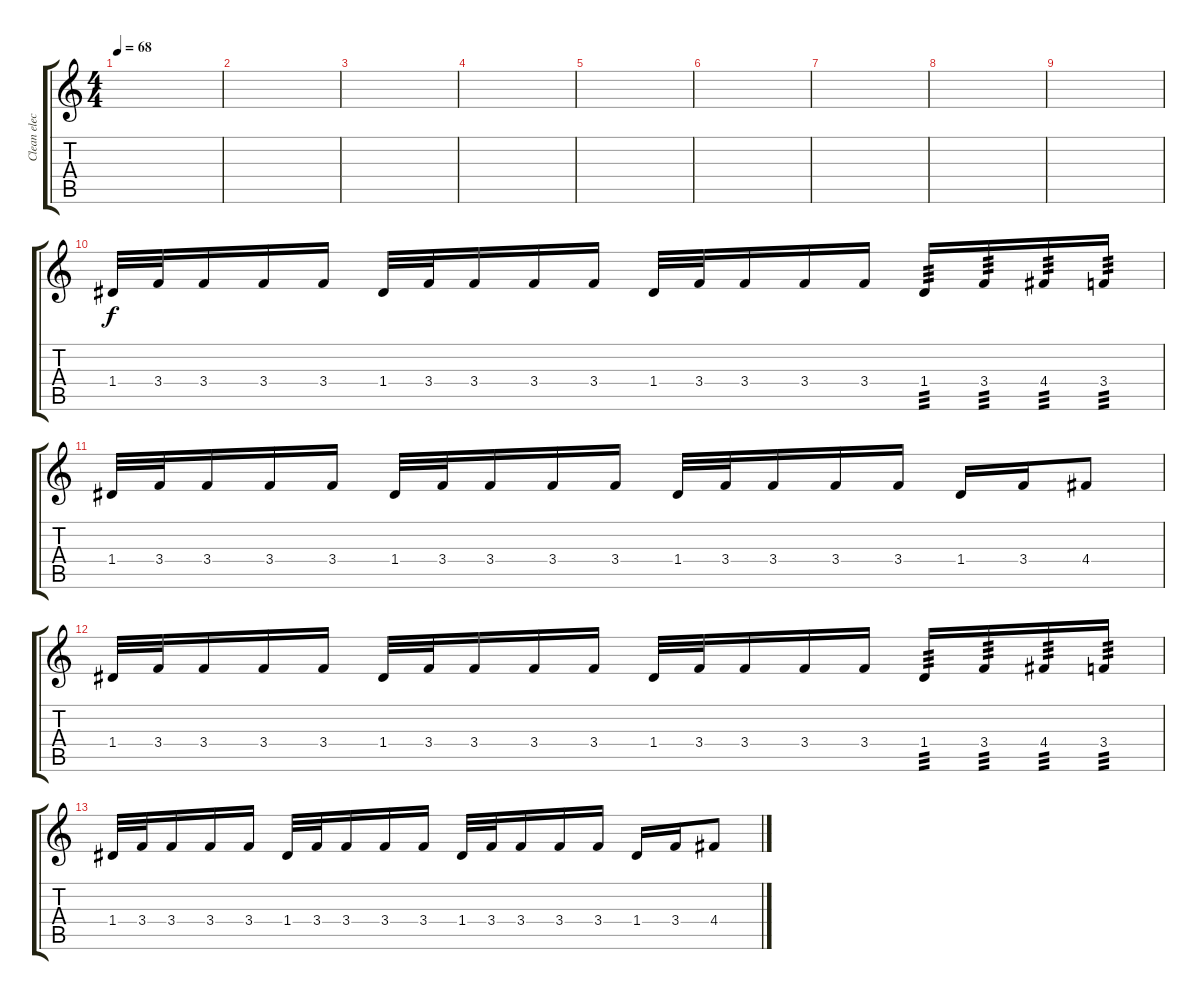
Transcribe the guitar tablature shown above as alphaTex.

\track ("Clean electric" "Clean elec") {instrument electricguitarclean}
\staff {score tabs}
\tuning (E4 B3 G3 D3 A2 E2) {hide}
\ts (4 4)
\tempo 68
\clef g2
\ks c
|
|
|
|
|
|
|
|
|
1.4.32{beam merge} 3.4.32 3.4.16 3.4.16 3.4.16 1.4.32 3.4.32 3.4.16 3.4.16{beam merge} 3.4.16 1.4.32 3.4.32 3.4.16 3.4.16{beam merge} 3.4.16 1.4.16{tp 3} 3.4.16{tp 3} 4.4.16{tp 3} 3.4.16{tp 3} |
1.4.32{beam merge} 3.4.32 3.4.16 3.4.16 3.4.16 1.4.32 3.4.32 3.4.16 3.4.16{beam merge} 3.4.16 1.4.32 3.4.32 3.4.16 3.4.16{beam merge} 3.4.16 1.4.16 3.4.16 4.4.8 |
1.4.32{beam merge} 3.4.32 3.4.16 3.4.16 3.4.16 1.4.32 3.4.32 3.4.16 3.4.16{beam merge} 3.4.16 1.4.32 3.4.32 3.4.16 3.4.16{beam merge} 3.4.16 1.4.16{tp 3} 3.4.16{tp 3} 4.4.16{tp 3} 3.4.16{tp 3} |
1.4.32{beam merge} 3.4.32 3.4.16 3.4.16 3.4.16 1.4.32 3.4.32 3.4.16 3.4.16{beam merge} 3.4.16 1.4.32 3.4.32 3.4.16 3.4.16{beam merge} 3.4.16 1.4.16 3.4.16 4.4.8
